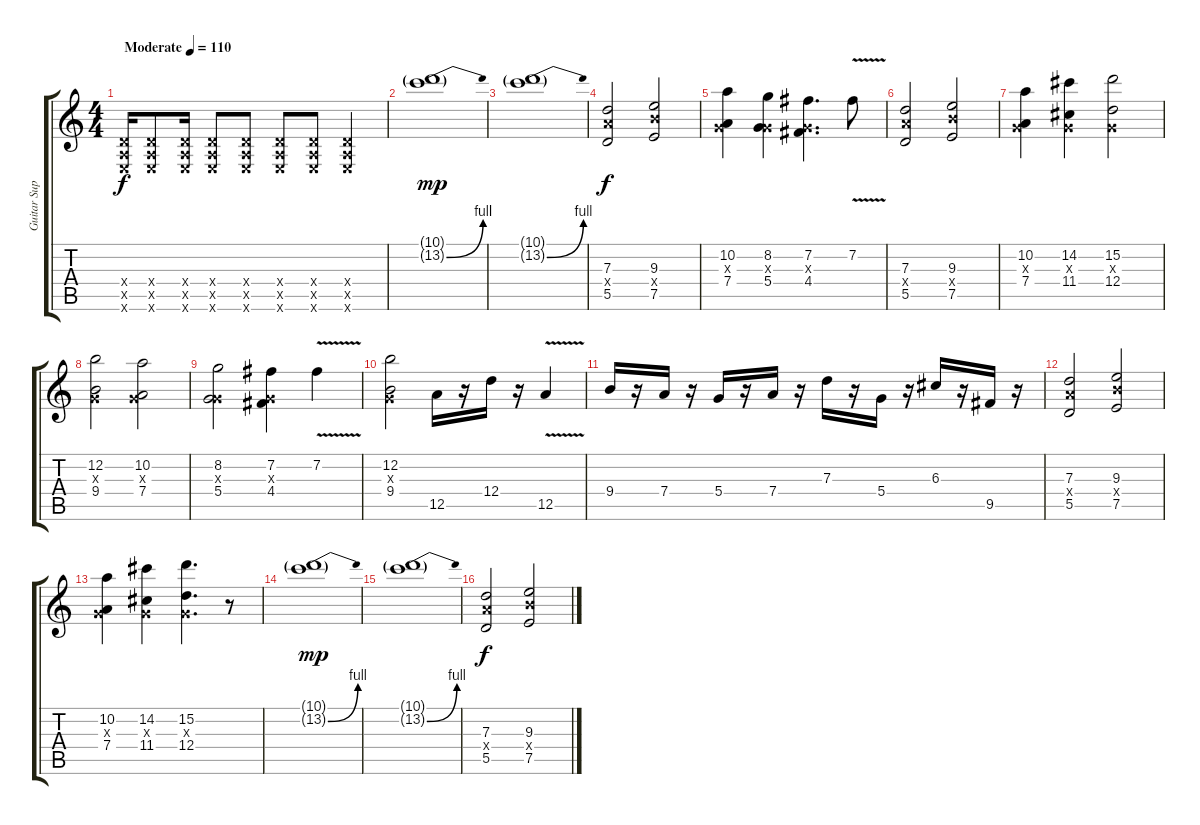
\track ("Guitar Sup" "Guitar Sup") {instrument overdrivenguitar}
\staff {score tabs}
\tuning (E4 B3 G3 D3 A2 E2) {hide}
\ts (4 4)
\tempo (110 "Moderate")
\clef g2
\ks c
(0.4{x} 0.5{x} 0.6{x}).16{dy f instrument overdrivenguitar} (0.4{x} 0.5{x} 0.6{x}).8 (0.4{x} 0.5{x} 0.6{x}).16 (0.4{x} 0.5{x} 0.6{x}).8 (0.4{x} 0.5{x} 0.6{x}).8 (0.4{x} 0.5{x} 0.6{x}).8 (0.4{x} 0.5{x} 0.6{x}).8 (0.4{x} 0.5{x} 0.6{x}).4 |
(10.1{g} 13.2{be (bend 0 0 60 4) g}).1{dy mp} |
(10.1{g} 13.2{be (bend 0 0 60 4) g}).1 |
(7.3 7.4{x} 5.5).2{dy f volume 11} (9.3 9.4{x} 7.5).2 |
(10.2 0.3{x} 7.4).4 (8.2 0.3{x} 5.4).4 (7.2 0.3{x} 4.4).4{d} 7.2{v}.8 |
(7.3 7.4{x} 5.5).2 (9.3 9.4{x} 7.5).2 |
(10.2 0.3{x} 7.4).4 (14.2 0.3{x} 11.4).4 (15.2 0.3{x} 12.4).2 |
(12.2 0.3{x} 9.4).2 (10.2 0.3{x} 7.4).2 |
(8.2 0.3{x} 5.4).2 (7.2 0.3{x} 4.4).4 7.2{v}.4 |
(12.2 0.3{x} 9.4).2 12.5.16{volume 12} r.16 12.4.16 r.16 12.5{v}.4 |
9.4.16 r.16 7.4.16 r.16 5.4.16 r.16 7.4.16 r.16 7.3.16 r.16 5.4.16 r.16 6.3.16 r.16 9.5.16 r.16 |
(7.3 7.4{x} 5.5).2{volume 11} (9.3 9.4{x} 7.5).2 |
(10.2 0.3{x} 7.4).4 (14.2 0.3{x} 11.4).4 (15.2 0.3{x} 12.4).4{d} r.8 |
(10.1{g} 13.2{be (bend 0 0 60 4) g}).1{dy mp volume 14} |
(10.1{g} 13.2{be (bend 0 0 60 4) g}).1 |
(7.3 7.4{x} 5.5).2{dy f volume 11} (9.3 9.4{x} 7.5).2
